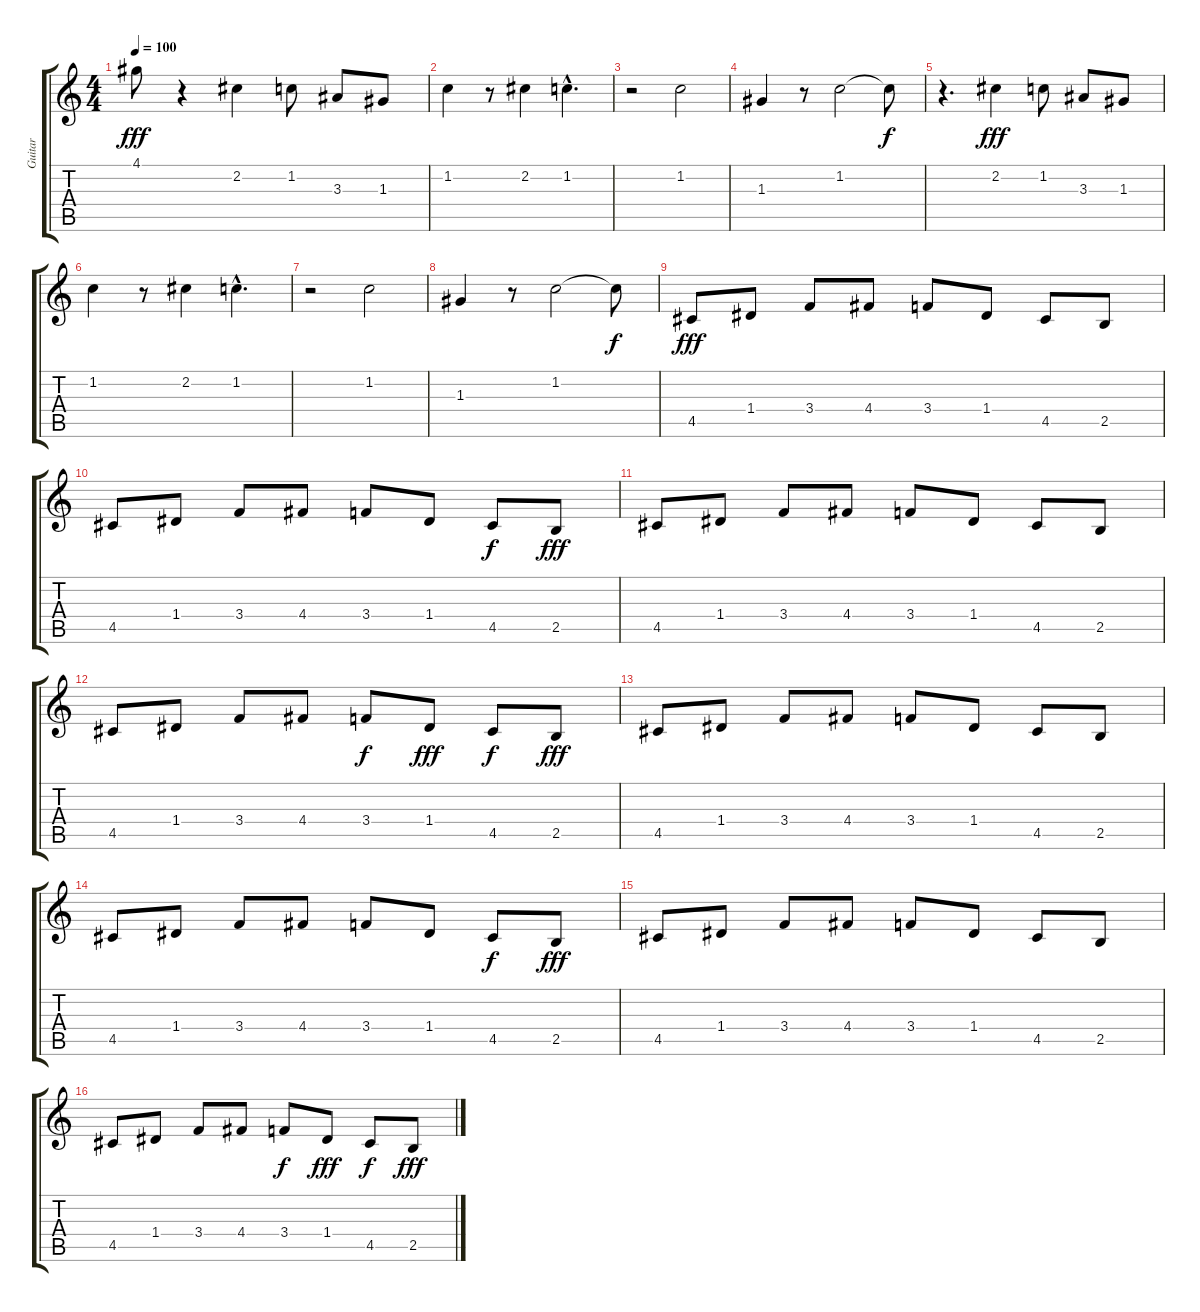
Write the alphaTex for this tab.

\track ("Guitar" "Guitar") {instrument acousticguitarsteel}
\staff {score tabs}
\tuning (E4 B3 G3 D3 A2 E2) {hide}
\ts (4 4)
\tempo 100
\clef g2
\ks c
4.1.8{dy fff} r.4 2.2.4 1.2.8 3.3.8 1.3.8 |
1.2.4 r.8 2.2.4 1.2{hac}.4{d} |
r.2 1.2.2 |
1.3.4 r.8 1.2.2 1.2{t}.8{dy f} |
r.4{d} 2.2.4{dy fff} 1.2.8 3.3.8 1.3.8 |
1.2.4 r.8 2.2.4 1.2{hac}.4{d} |
r.2 1.2.2 |
1.3.4 r.8 1.2.2 1.2{t}.8{dy f} |
4.5.8{dy fff volume 10} 1.4.8 3.4.8 4.4.8 3.4.8 1.4.8 4.5.8 2.5.8 |
4.5.8 1.4.8 3.4.8 4.4.8 3.4.8 1.4.8 4.5.8{dy f} 2.5.8{dy fff} |
4.5.8 1.4.8 3.4.8 4.4.8 3.4.8 1.4.8 4.5.8 2.5.8 |
4.5.8 1.4.8 3.4.8 4.4.8 3.4.8{dy f} 1.4.8{dy fff} 4.5.8{dy f} 2.5.8{dy fff} |
4.5.8 1.4.8 3.4.8 4.4.8 3.4.8 1.4.8 4.5.8 2.5.8 |
4.5.8 1.4.8 3.4.8 4.4.8 3.4.8 1.4.8 4.5.8{dy f} 2.5.8{dy fff} |
4.5.8 1.4.8 3.4.8 4.4.8 3.4.8 1.4.8 4.5.8 2.5.8 |
4.5.8 1.4.8 3.4.8 4.4.8 3.4.8{dy f} 1.4.8{dy fff} 4.5.8{dy f} 2.5.8{dy fff}
